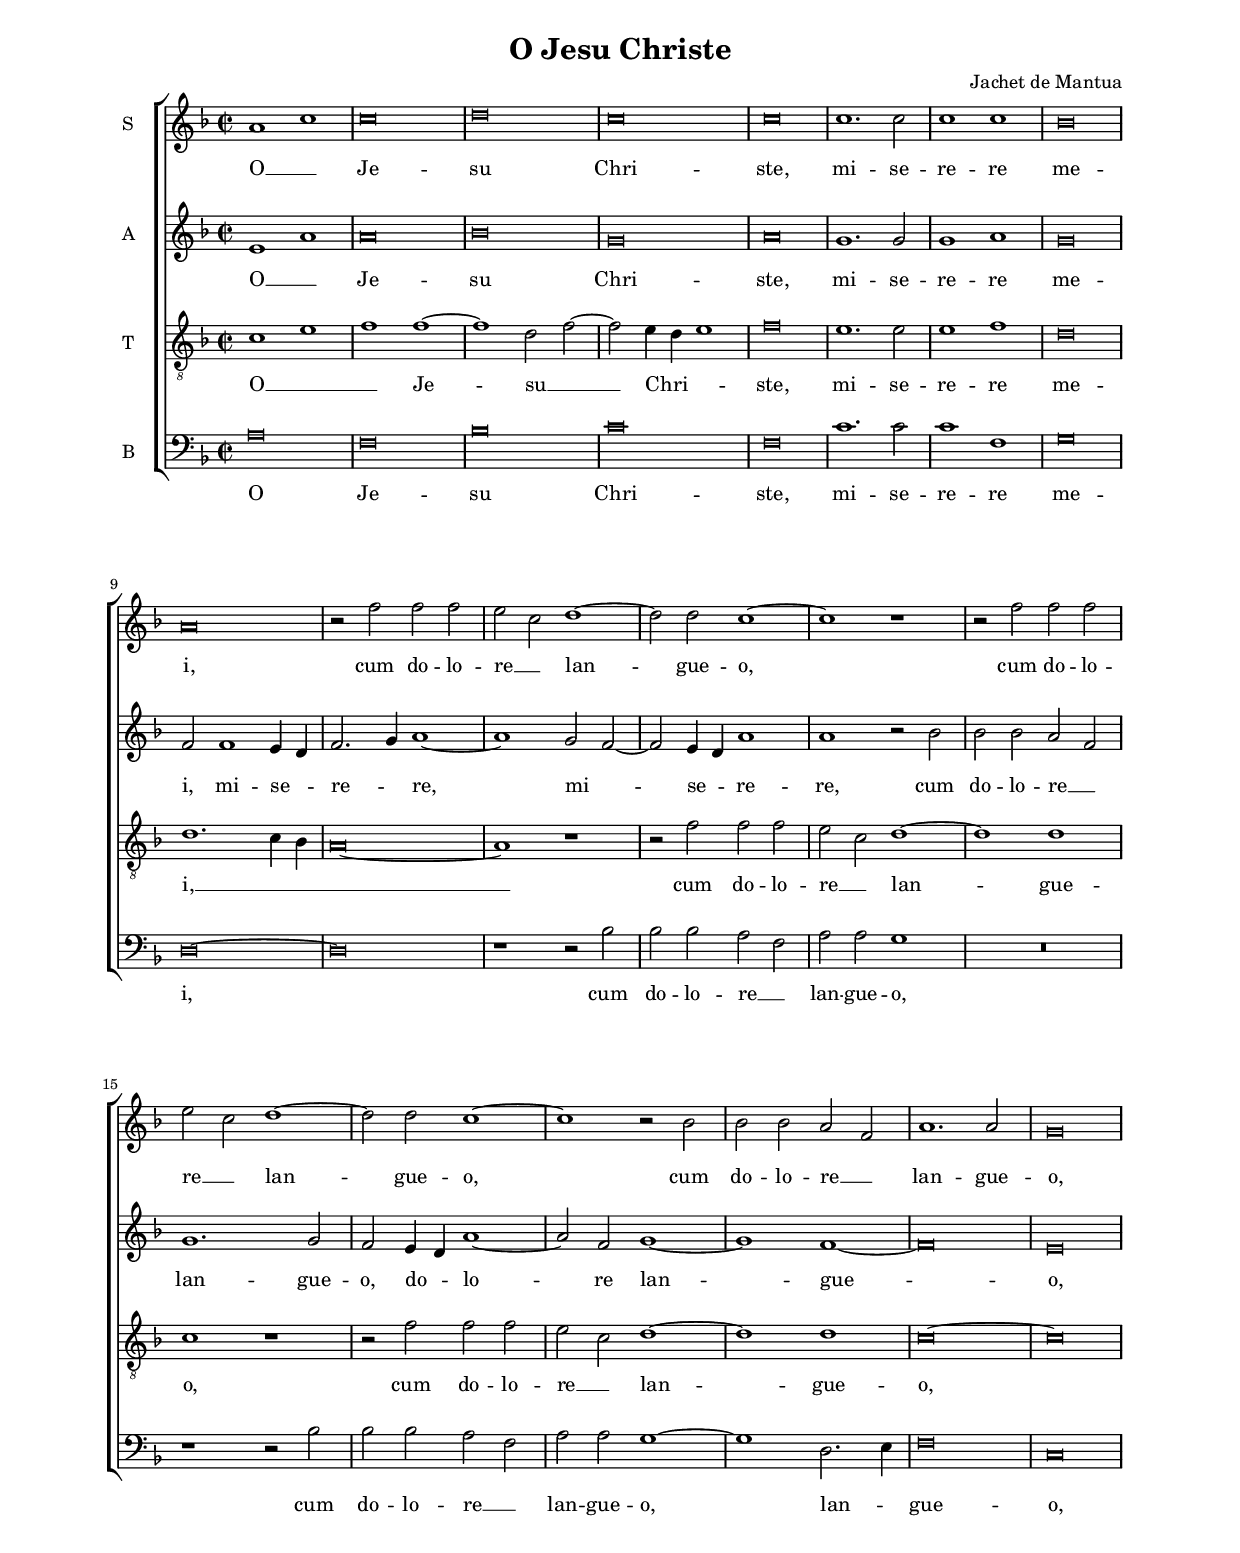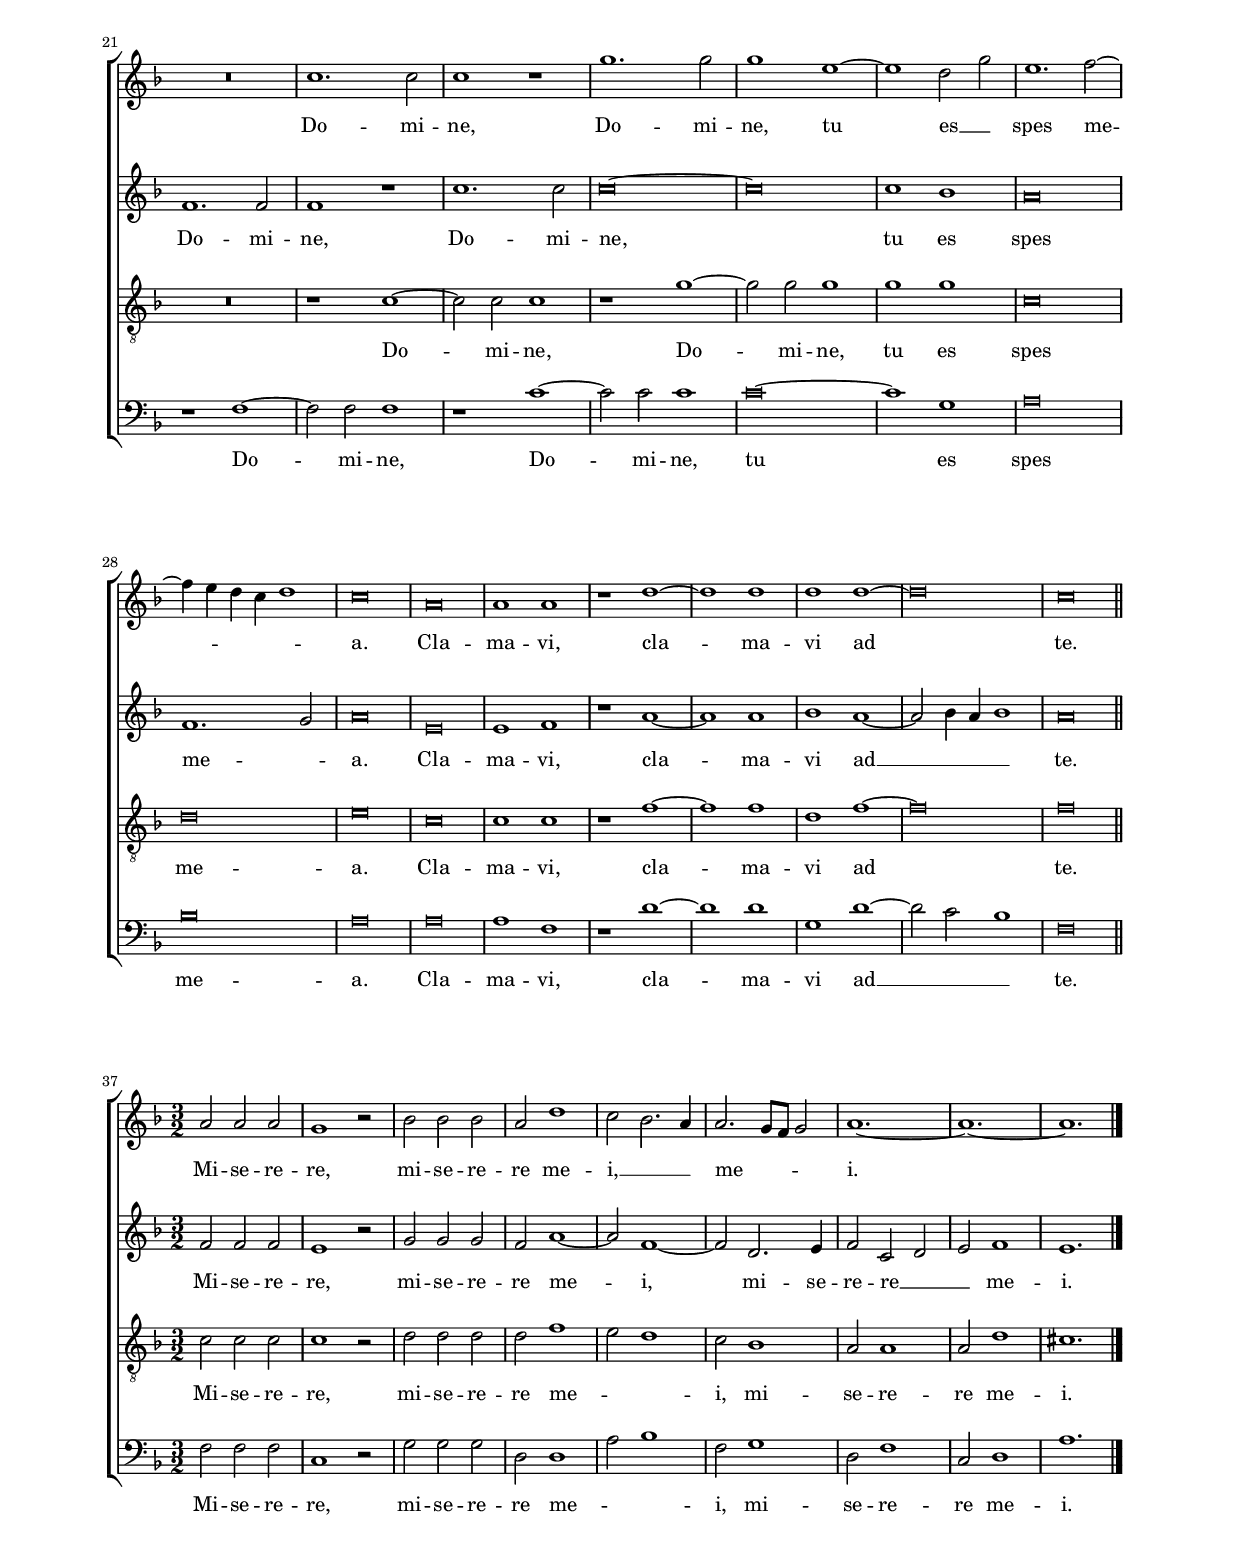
\header
{
  title="O Jesu Christe"
  composer="Jachet de Mantua"
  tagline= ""
}

\version "2.18.2"
\language deutsch
#(set-global-staff-size 16)
% #(set-default-paper-size "letter")
#(ly:set-option 'point-and-click #f)

	
global = {
	\key d \major
	\time 2/2 \set Score.measureLength = #(ly:make-moment 2/1)
        \skip 1*72 \bar "||"
        \time 3/2
        \skip 2*27 \bar "|."
        
	}

	ficta = { \once \set suggestAccidentals = ##t }
	
	forget = #(define-music-function (parser location music) (ly:music?) #{
		\accidentalStyle forget
		$music
		\accidentalStyle default
		#})
	
	m = \melisma
	me = \melismaEnd


\paper
	{
	top-margin = 2.2 \cm
	bottom-margin = 2.2 \cm
	left-margin = 2 \cm
	right-margin = 2 \cm
	ragged-bottom = ##f
	ragged-last-bottom = ##f
	print-page-number = ##f
	system-system-spacing = #'((basic-distance . 20) (minimum-distance . 14) (padding . 8) (strechability . 150))
%	systems-per-page = 3
%           page-count = 3                
%	min-systems-per-page = 3
	}


cantus =  \relative c''
	{
        fis,1 a
        a\breve
        h\breve
        a\breve
%5
        a\breve
        a1. a2
        a1 a1
        g\breve
        fis\breve | 
%10
        r2 d'2 d2 d2
        cis2 a2 h1 ~
        h2 h2 a1 ~
        a1 r1
        r2 d2 d2 d2 |
% 15
        cis2 a2 h1 ~
        h2 h2 a1 ~
        a1 r2 g2
        g2 g2 fis2 d2
        fis1. fis2 | 
%20
        e\breve
        R\breve
        a1. a2
        a1 r1
        e'1. e2
%25
        e1 cis1 ~
        cis1 h2 e2
        cis1. d2 ~
        d4 cis4 h4 a4 h1
        a\breve | 
%30
        fis\breve
        fis1 fis1
        r1 h1 ~
        h1 h1
        h1 h1 ~
%35
        h\breve
        a\breve
        \time 3/2  fis2 fis2 fis2
        e1 r2
        g2 g2 g2 | 
%40
        fis2 h1
        a2  g2. fis4
        fis2. e8 d8 e2
        fis1. ~
        fis1. ~
%45  
        fis1.
	}


altus =  \relative c'
        {
        cis1 fis
        fis\breve
        g\breve
        e\breve
%5
        fis\breve
        e1. e2
        e1 fis1
        e\breve
        d2 d1 cis4 h4
%10
        d2. e4 fis1 ~
        fis1 e2 d2 ~
        d2 cis4 h4 fis'1
        fis1 r2 g2
        g2 g2 fis2 d2
% 15
        e1. e2
        d2 cis4 h4 fis'1 ~
        fis2 d2 e1 ~
        e1 d1 ~
        d\breve | 
%20
        cis\breve
        d1. d2
        d1 r1
        a'1. a2
        a\breve ~ |
% 25
        a\breve
        a1 g1
        fis\breve
        d1. e2
        fis\breve | 
%30
        cis\breve
        cis1 d1
        r1 fis1 ~
        fis1 fis1
        g1 fis1 ~ 
% 35
        fis2 g4 fis4 g1
        fis\breve
        d2 d2 d2
        cis1 r2
        e2 e2 e2
%40
        d2 fis1 ~
        fis2 d1 ~
        d2 h2. cis4
        d2 a2 h2
        cis2 d1
% 45
        cis1. |
	}


tenor =  \relative c'
	{
        a1 cis1
        d1 d1 ~
        d1 h2 d2 ~
        d2 cis4 h4 cis1
%5
        d\breve
        cis1. cis2
        cis1 d1
        h\breve
        h1. a4 g4 | 
%10
        fis\breve ~
        fis1 r1
        r2 d'2 d2 d2
        cis2 a2 h1 ~
        h1 h1 
% 15
        a1 r1
        r2 d2 d2 d2
        cis2 a2 h1 ~
        h1 h1
        a\breve ~ | 
%20
        a\breve
        R\breve
        r1 a1 ~
        a2 a2 a1
        r1 e'1 ~
%25
        e2 e2 e1
        e1 e1
        a,\breve
        h\breve
        cis\breve | 
%30
        a\breve
        a1 a1
        r1 d1 ~
        d1 d1
        h1 d1 ~
%35
        d\breve
        d\breve
        a2 a2 a2
        a1 r2
        h2 h2 h2 | 
%40
        h2 d1
        cis2 h1
        a2 g1
        fis2 fis1
        fis2 h1
%45
        ais1. |
	}


bassus  =  \relative c
	{
        fis\breve
        d\breve
        g\breve
        a\breve
%5
        d,\breve
        a'1. a2
        a1 d,1
        e\breve
        h\breve ~ | 
%10
        h\breve
        r1 r2 g'2
        g2 g2 fis2 d2
        fis2 fis2 e1
        R\breve |
% 15
        r1 r2 g2
        g2 g2 fis2 d2
        fis2 fis2 e1 ~
        e1 h2. cis4
        d\breve |
%20
        a\breve \break
        r1 d1 ~
        d2 d2 d1
        r1 a'1 ~
        a2 a2 a1
%25
        a\breve ~
        a1 e1
        fis\breve
        g\breve
        fis\breve | 
%30
        fis\breve
        fis1 d1
        r1 h'1 ~
        h1 h1
        e,1 h'1 ~
%35
        h2 a2 g1
        d\breve
        d2 d2 d2
        a1 r2
        e'2 e2 e2 | 
%40
        h2 h1
        fis'2 g1
        d2 e1
        h2 d1
        a2 h1
%45
        fis'1. |
	}

lyricscantus = \lyricmode {
	O __ _ Je -- su Chri -- ste,
        mi -- se -- re -- re me -- i,
        cum do -- lo -- re __ _ lan -- gue -- o,
        cum do -- lo -- re __ _ lan -- gue -- o,
        cum do -- lo -- re __ _ lan -- gue -- o,
        Do -- mi -- ne,
        Do -- mi -- ne,
        tu es __ _ spes me -- _ _ _ _ a.
        Cla -- ma -- vi,
        cla -- ma -- vi ad te.
        Mi -- se -- re -- re,
        mi -- se -- re -- re me -- i, __ _ _
        me -- _ _ _ i.
	}


lyricsaltus = \lyricmode {
	O __ _ Je -- su Chri -- ste,
        mi -- se -- re -- re me -- i,
        mi -- se -- _ re -- _ re,
        mi -- _ se -- _ re -- re,
        cum do -- lo -- re __ _ lan -- gue -- o,
        do -- _ lo -- re lan -- gue -- o,
        Do -- mi -- ne,
        Do -- mi -- ne,
        tu es spes me -- _ a.
        Cla -- ma -- vi,
        cla -- ma -- vi ad __ _ _ _ te.
        Mi -- se -- re -- re,
        mi -- se -- re -- re me -- i,
        mi -- se -- re -- re __ _ _ me -- i.
	}


lyricstenor = \lyricmode {
	O __ _ _ Je -- su __ _ Chri -- _ _ ste,
        mi -- se -- re -- re me -- i, __ _ _ _
        cum do -- lo -- re __ _ lan -- gue -- o,
        cum do -- lo -- re __ _ lan -- gue -- o,
        Do -- mi -- ne,
        Do -- mi -- ne,
        tu es spes me -- a.
        Cla -- ma -- vi,
        cla -- ma -- vi ad te.
        Mi -- se -- re -- re,
        mi -- se -- re -- re me -- _ _ i,
        mi -- se -- re -- re me -- i.
	}


lyricsbassus = \lyricmode {
	O Je -- su Chri -- ste,
        mi -- se -- re -- re me -- i,
        cum do -- lo -- re __ _ lan -- gue -- o,
        cum do -- lo -- re __ _ lan -- gue -- o,
        lan -- _ gue -- o,
        Do -- mi -- ne,
        Do -- mi -- ne,
        tu es spes me -- a.
        Cla -- ma -- vi,
        cla -- ma -- vi ad __ _ _ te.
        Mi -- se -- re -- re,
        mi -- se -- re -- re me -- _ _ i,
        mi -- se -- re -- re me -- i.
	}


\score
{  
	\transpose d f {
	\new ChoirStaff \with { \override StaffGrouper.staff-staff-spacing.basic-distance = #13 }
	<<

	\new Staff << \global
	\new Voice="v1" {
                                \set Staff.instrumentName="S"
		\set Staff.midiInstrument = "reed organ"
		\clef "violin"
		\cantus }
	\new Lyrics \lyricsto "v1" {\lyricscantus }
	>>


	\new Staff << \global
	\new Voice="v2" {
		\set Staff.instrumentName="A"
		\set Staff.midiInstrument = "reed organ"
		\clef "violin" 
		\altus}
	\new Lyrics \lyricsto "v2" {\lyricsaltus }
	>>


	\new Staff << \global
	\new Voice="v3" {
                                \set Staff.instrumentName="T"
		\set Staff.midiInstrument = "reed organ"
		\clef "G_8"
		\tenor }
	\new Lyrics \lyricsto "v3" {\lyricstenor }
	>>


	\new Staff << \global
	\new Voice="v4" {
		\set Staff.instrumentName="B"
		\set Staff.midiInstrument = "reed organ"
		\clef "bass" 
		\bassus }
	\new Lyrics \lyricsto "v4" {\lyricsbassus}
	>>

	>>
	} % transpose

	\layout
	{
	indent = 0.8 \cm
	\context { \Lyrics \override VerticalAxisGroup.nonstaff-relatedstaff-spacing.padding = #2 }
%	\context { \Lyrics \override LyricText.font-size = #1 }
	\context { \Staff \override TimeSignature.break-visibility = #end-of-line-invisible }
%           \context { \Staff \consists "Ambitus_engraver" }
%	\context { \Voice \override Slur.transparent = ##t }
	\context { \Score \override BarNumber.padding = #2 }
	\context { \Voice \override NoteHead.style = #'baroque }
	}

\midi
	{
        	\tempo 2 = 90
	}
	
}


% EOF
